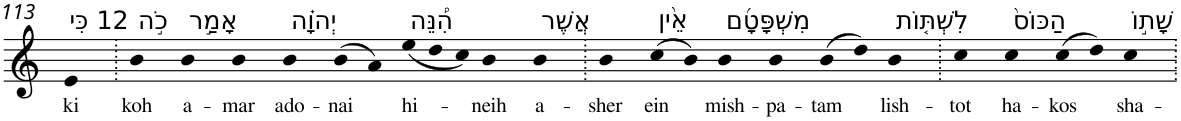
**kern	**text
*part1	*part1
*staff1	*staff1
*I"Piano	*
*I'Pno	*
!!LO:PB:g=z
*clefG2	*
*k[]	*
=113	=113
!LO:TX:a:t=12 כִּי	!
!	!LO:LY:b
4e	ki
=114.	=114.
!LO:TX:a:t=כֹ֣ה	!
!	!LO:LY:b
4b	koh
!LO:TX:a:t=אָמַ֣ר	!
!	!LO:LY:b
4b	a-
!	!LO:LY:b
4b	-mar
!LO:TX:a:t=יְהוָ֗ה	!
!	!LO:LY:b
4b	ado-
!	!LO:LY:b
(>8b	-nai
8a)	.
*Xtuplet	*
!LO:TX:a:t=הִ֠נֵּה	!
!	!LO:LY:b
(<12ee	hi-
12dd	.
12cc)	.
!	!LO:LY:b
4b	-neih
!LO:TX:a:t=אֲשֶׁר	!
!	!LO:LY:b
4b	a-
=115.	=115.
!	!LO:LY:b
4b	-sher
!LO:TX:a:t=אֵ֨ין	!
!	!LO:LY:b
(>8cc	ein
8b)	.
!LO:TX:a:t=מִשְׁפָּטָ֜ם	!
!	!LO:LY:b
4b	mish-
!	!LO:LY:b
4b	-pa-
!	!LO:LY:b
(>8b	-tam
8dd)	.
!LO:TX:a:t=לִשְׁתּ֤וֹת	!
!	!LO:LY:b
4b	lish-
=116.	=116.
!	!LO:LY:b
4cc	-tot
!LO:TX:a:t=הַכּוֹס֙	!
!	!LO:LY:b
4cc	ha-
!	!LO:LY:b
(>8cc	-kos
8dd)	.
!LO:TX:a:t=שָׁת֣וֹ	!
!	!LO:LY:b
4cc	sha-
=.	=.
*-	*-
